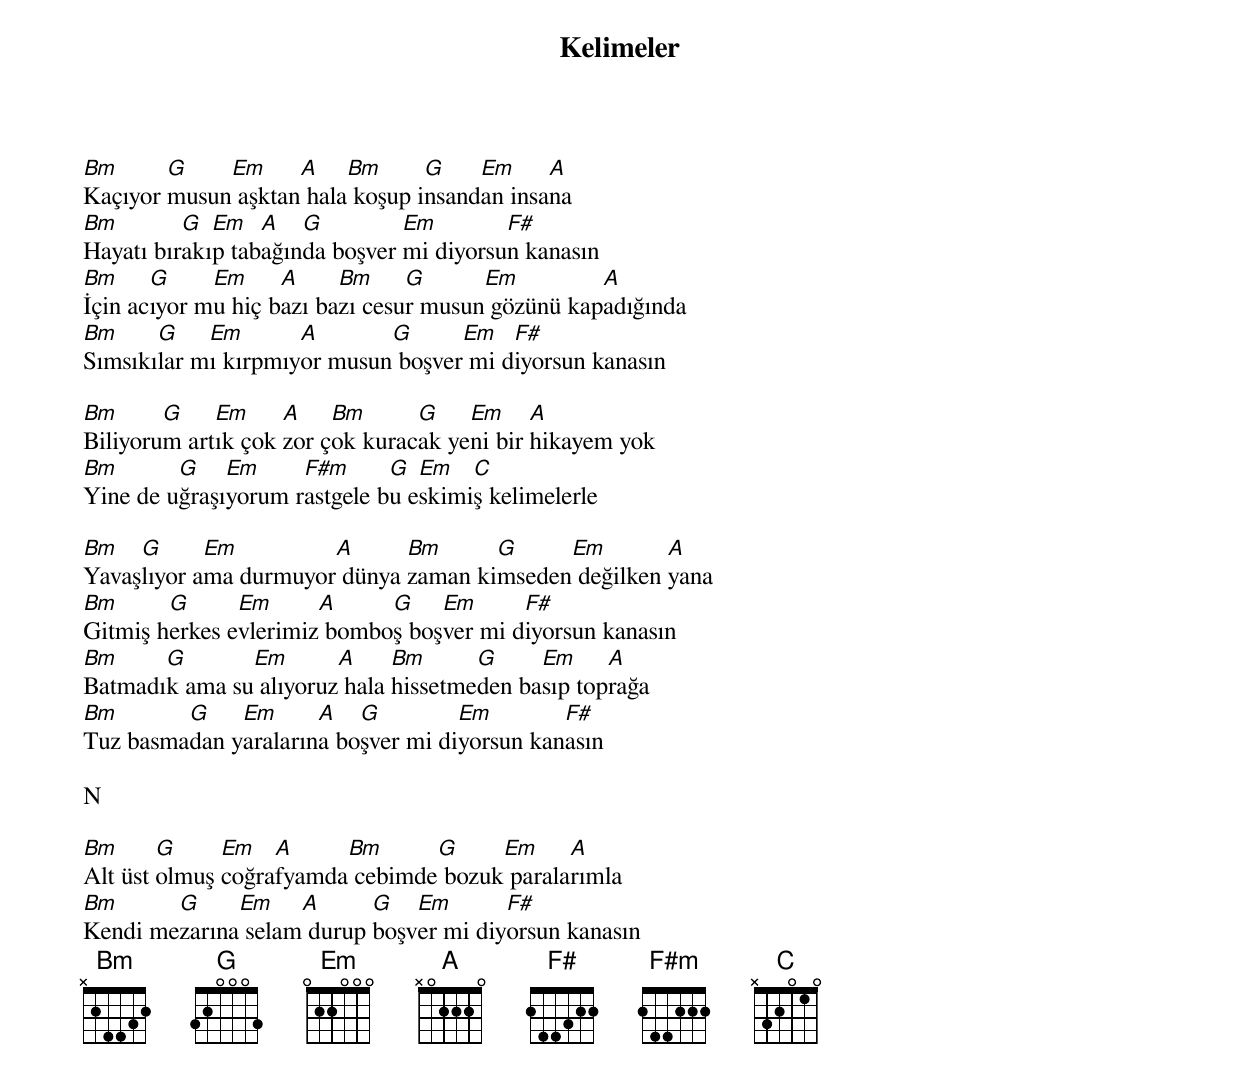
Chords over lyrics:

{title: Kelimeler}
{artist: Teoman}

Bm      G    Em     A    Bm      G    Em     A
Kaçıyor musun aşktan hala koşup insandan insana
Bm        G  Em   A   G         Em        F#
Hayatı bırakıp tabağında boşver mi diyorsun kanasın
Bm     G     Em     A     Bm     G      Em         A
İçin acıyor mu hiç bazı bazı cesur musun gözünü kapadığında
Bm     G    Em       A       G      Em   F#
Sımsıkılar mı kırpmıyor musun boşver mi diyorsun kanasın

Bm      G    Em     A    Bm      G    Em     A
Biliyorum artık çok zor çok kuracak yeni bir hikayem yok
Bm       G    Em     F#m      G  Em   C
Yine de uğraşıyorum rastgele bu eskimiş kelimelerle

Bm   G      Em         A      Bm      G     Em        A
Yavaşlıyor ama durmuyor dünya zaman kimseden değilken yana
Bm      G      Em      A     G    Em      F#
Gitmiş herkes evlerimiz bomboş boşver mi diyorsun kanasın
Bm     G       Em       A     Bm      G     Em     A
Batmadık ama su alıyoruz hala hissetmeden basıp toprağa
Bm       G    Em      A   G         Em        F#
Tuz basmadan yaralarına boşver mi diyorsun kanasın

N

Bm      G     Em   A     Bm      G     Em     A
Alt üst olmuş coğrafyamda cebimde bozuk paralarımla
Bm      G     Em    A      G   Em       F#
Kendi mezarına selam durup boşver mi diyorsun kanasın
